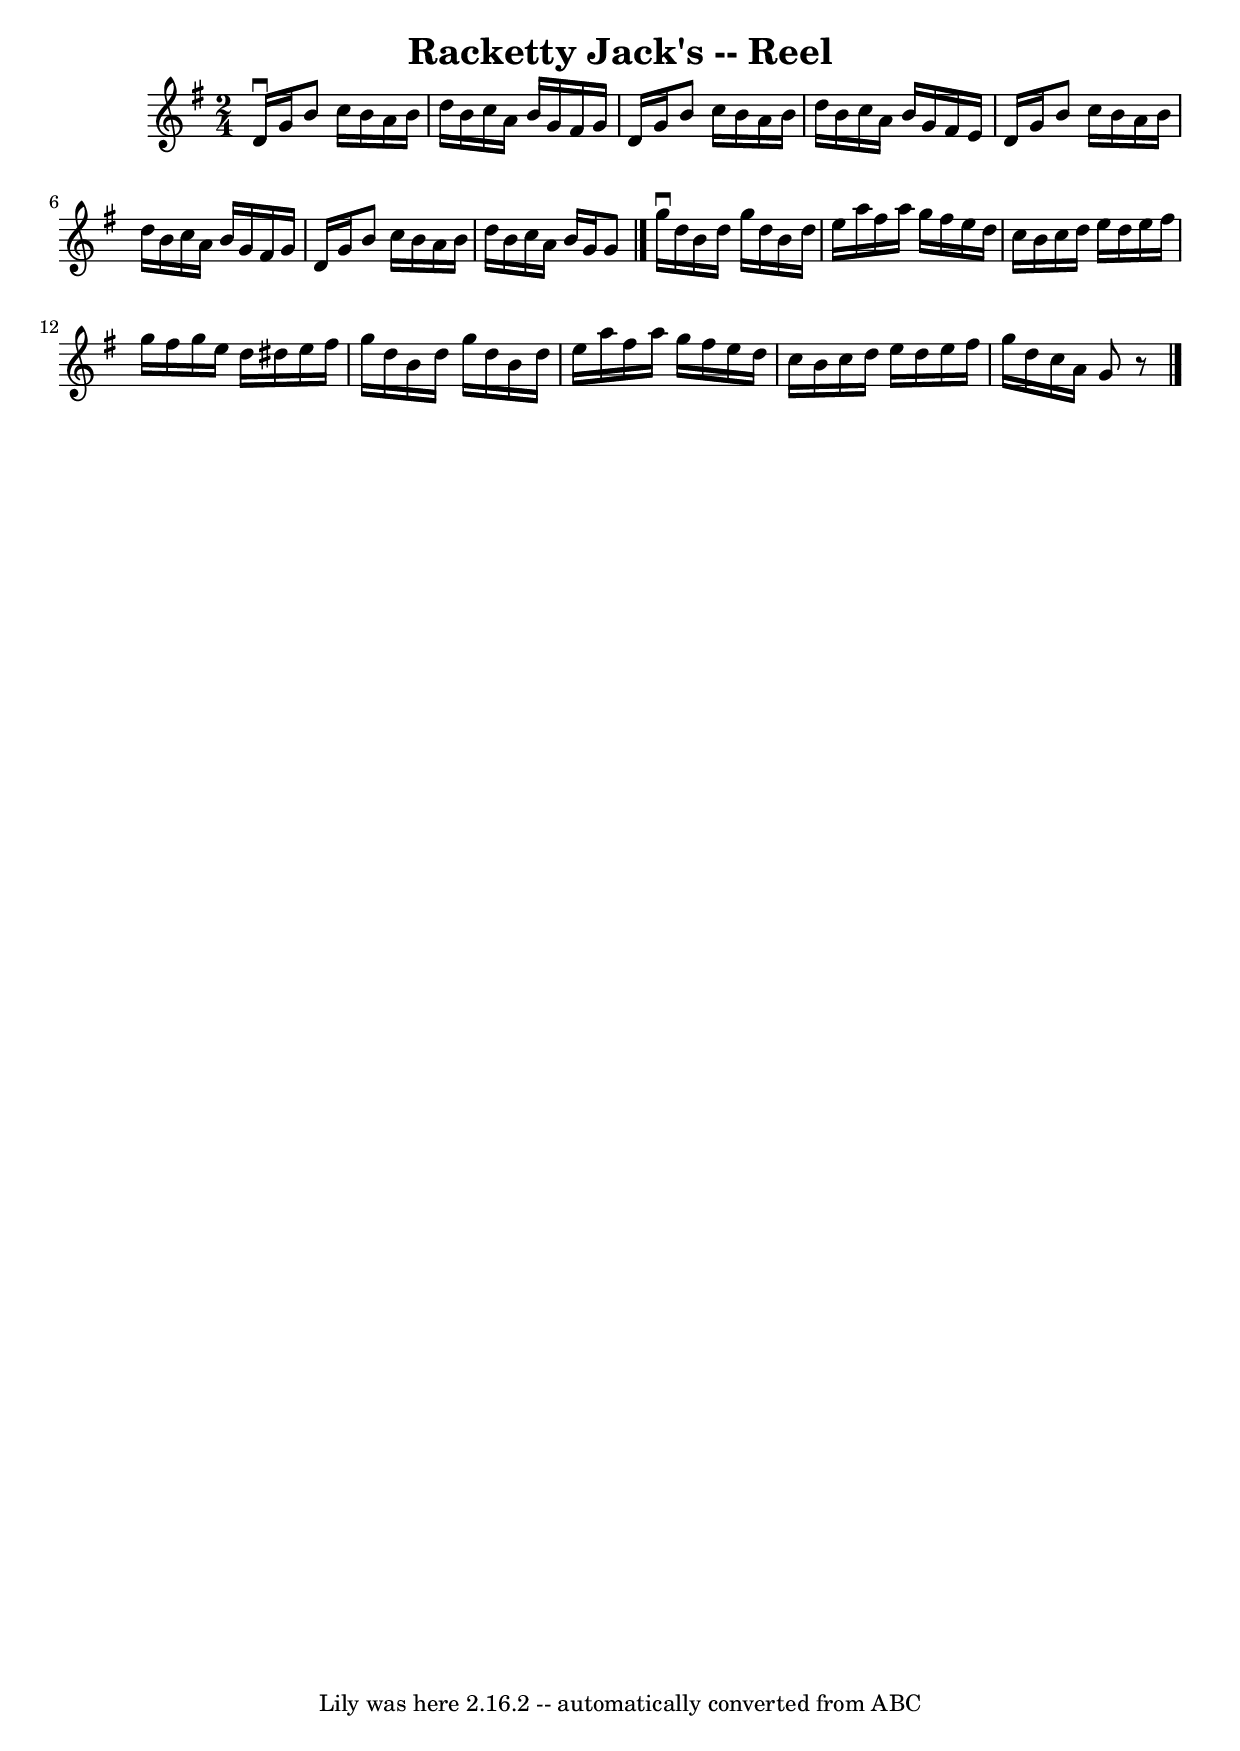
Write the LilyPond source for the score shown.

\version "2.7.40"
\include "Mammoth.ily"
\header {
	%% book = "Ryan's Mammoth Collection"
	crossRefNumber = "1"
	footnotes = "\\\\300"
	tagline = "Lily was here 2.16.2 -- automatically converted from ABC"
	title = "Racketty Jack's -- Reel"
}
voicedefault =  {
\set Score.defaultBarType = "empty"

\time 2/4 \key g \major d'16^\downbow g'16 b'8 c''16 b'16 a'16 
 b'16    |
 d''16 b'16 c''16 a'16 b'16 g'16 fis'16  
 g'16    |
 d'16 g'16 b'8 c''16 b'16 a'16 b'16    
|
 d''16 b'16 c''16 a'16 b'16 g'16 fis'16 e'16    
|
 d'16 g'16 b'8 c''16 b'16 a'16 b'16    |
   
d''16 b'16 c''16 a'16 b'16 g'16 fis'16 g'16    |
   
d'16 g'16 b'8 c''16 b'16 a'16 b'16    |
 d''16    
b'16 c''16 a'16 b'16 g'16 g'8    \bar "|."     \bar "|." g''16 
^\downbow d''16 b'16 d''16 g''16 d''16 b'16 d''16    
|
 e''16 a''16 fis''16 a''16 g''16 fis''16 e''16    
d''16    |
 c''16 b'16 c''16 d''16 e''16 d''16 e''16  
 fis''16    |
 g''16 fis''16 g''16 e''16 d''16 dis''16  
 e''16 fis''16    |
 g''16 d''16 b'16 d''16 g''16    
d''16 b'16 d''16    |
 e''16 a''16 fis''16 a''16    
g''16 fis''16 e''16 d''16    |
 c''16 b'16 c''16    
d''16 e''16 d''16 e''16 fis''16    |
 g''16 d''16    
c''16 a'16 g'8    r8   \bar "|."   
}

\score{
    <<

	\context Staff="default"
	{
	    \voicedefault 
	}

    >>
	\layout {
	}
	\midi {}
}
